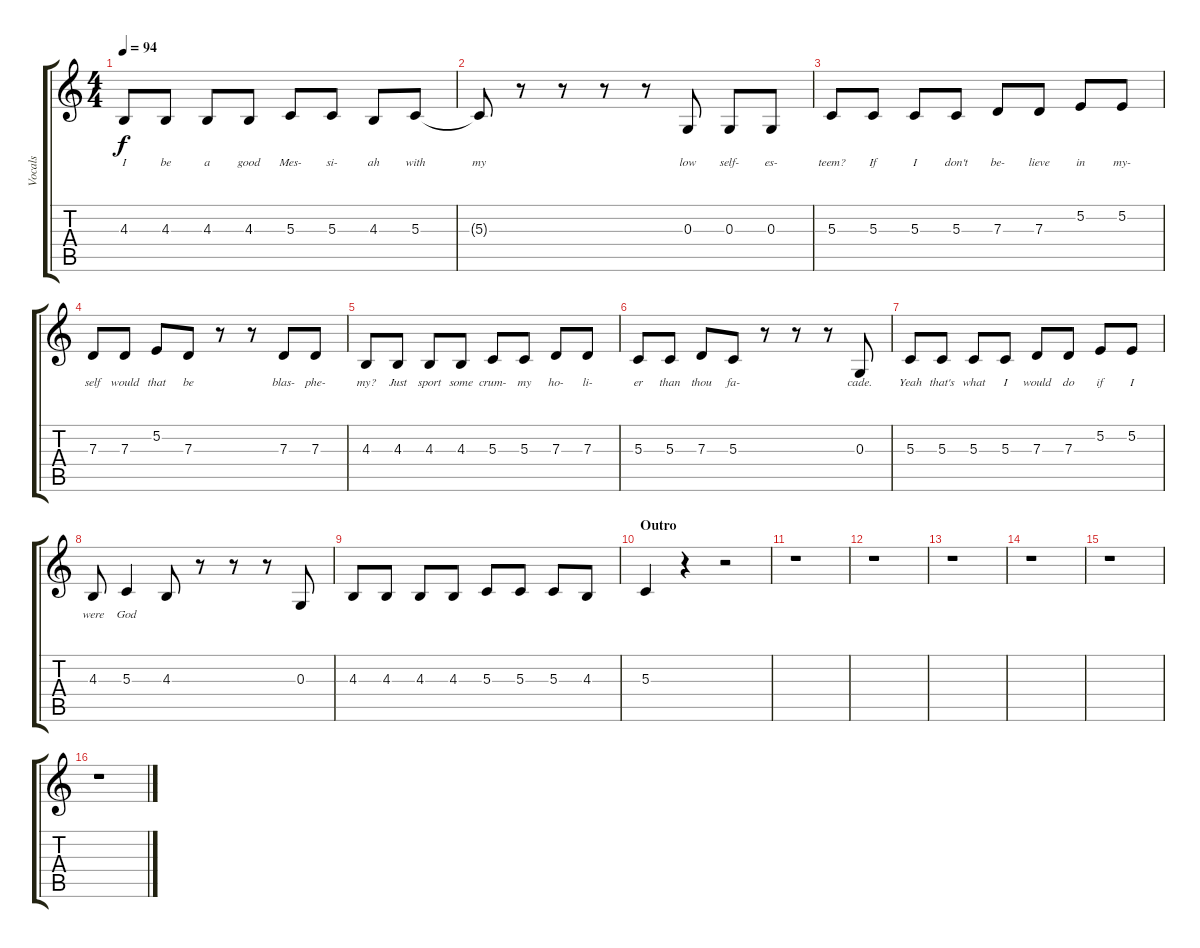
\track ("Vocals" "Vocals") {instrument clarinet}
\staff {score tabs}
\tuning (E4 B3 G3 D3 A2 E2) {hide}
\ts (4 4)
\tempo 94
\clef g2
\ks c
4.3.8{lyrics (0 "I") lyrics (1 "") lyrics (2 "") lyrics (3 "") lyrics (4 "") dy f} 4.3.8{lyrics (0 "be") lyrics (1 "") lyrics (2 "") lyrics (3 "") lyrics (4 "")} 4.3.8{lyrics (0 "a") lyrics (1 "") lyrics (2 "") lyrics (3 "") lyrics (4 "")} 4.3.8{lyrics (0 "good") lyrics (1 "") lyrics (2 "") lyrics (3 "") lyrics (4 "")} 5.3.8{lyrics (0 "Mes-") lyrics (1 "") lyrics (2 "") lyrics (3 "") lyrics (4 "")} 5.3.8{lyrics (0 "si-") lyrics (1 "") lyrics (2 "") lyrics (3 "") lyrics (4 "")} 4.3.8{lyrics (0 "ah") lyrics (1 "") lyrics (2 "") lyrics (3 "") lyrics (4 "")} 5.3.8{lyrics (0 "with") lyrics (1 "") lyrics (2 "") lyrics (3 "") lyrics (4 "")} |
5.3{t}.8{lyrics (0 "my") lyrics (1 "") lyrics (2 "") lyrics (3 "") lyrics (4 "")} r.8 r.8 r.8 r.8 0.3.8{lyrics (0 "low") lyrics (1 "") lyrics (2 "") lyrics (3 "") lyrics (4 "")} 0.3.8{lyrics (0 "self-") lyrics (1 "") lyrics (2 "") lyrics (3 "") lyrics (4 "")} 0.3.8{lyrics (0 "es-") lyrics (1 "") lyrics (2 "") lyrics (3 "") lyrics (4 "")} |
5.3.8{lyrics (0 "teem?") lyrics (1 "") lyrics (2 "") lyrics (3 "") lyrics (4 "")} 5.3.8{lyrics (0 "If") lyrics (1 "") lyrics (2 "") lyrics (3 "") lyrics (4 "")} 5.3.8{lyrics (0 "I") lyrics (1 "") lyrics (2 "") lyrics (3 "") lyrics (4 "")} 5.3.8{lyrics (0 "don't") lyrics (1 "") lyrics (2 "") lyrics (3 "") lyrics (4 "")} 7.3.8{lyrics (0 "be-") lyrics (1 "") lyrics (2 "") lyrics (3 "") lyrics (4 "")} 7.3.8{lyrics (0 "lieve") lyrics (1 "") lyrics (2 "") lyrics (3 "") lyrics (4 "")} 5.2.8{lyrics (0 "in") lyrics (1 "") lyrics (2 "") lyrics (3 "") lyrics (4 "")} 5.2.8{lyrics (0 "my-") lyrics (1 "") lyrics (2 "") lyrics (3 "") lyrics (4 "")} |
7.3.8{lyrics (0 "self") lyrics (1 "") lyrics (2 "") lyrics (3 "") lyrics (4 "")} 7.3.8{lyrics (0 "would") lyrics (1 "") lyrics (2 "") lyrics (3 "") lyrics (4 "")} 5.2.8{lyrics (0 "that") lyrics (1 "") lyrics (2 "") lyrics (3 "") lyrics (4 "")} 7.3.8{lyrics (0 "be") lyrics (1 "") lyrics (2 "") lyrics (3 "") lyrics (4 "")} r.8 r.8 7.3.8{lyrics (0 "blas-") lyrics (1 "") lyrics (2 "") lyrics (3 "") lyrics (4 "")} 7.3.8{lyrics (0 "phe-") lyrics (1 "") lyrics (2 "") lyrics (3 "") lyrics (4 "")} |
4.3.8{lyrics (0 "my?") lyrics (1 "") lyrics (2 "") lyrics (3 "") lyrics (4 "")} 4.3.8{lyrics (0 "Just") lyrics (1 "") lyrics (2 "") lyrics (3 "") lyrics (4 "")} 4.3.8{lyrics (0 "sport") lyrics (1 "") lyrics (2 "") lyrics (3 "") lyrics (4 "")} 4.3.8{lyrics (0 "some") lyrics (1 "") lyrics (2 "") lyrics (3 "") lyrics (4 "")} 5.3.8{lyrics (0 "crum-") lyrics (1 "") lyrics (2 "") lyrics (3 "") lyrics (4 "")} 5.3.8{lyrics (0 "my") lyrics (1 "") lyrics (2 "") lyrics (3 "") lyrics (4 "")} 7.3.8{lyrics (0 "ho-") lyrics (1 "") lyrics (2 "") lyrics (3 "") lyrics (4 "")} 7.3.8{lyrics (0 "li-") lyrics (1 "") lyrics (2 "") lyrics (3 "") lyrics (4 "")} |
5.3.8{lyrics (0 "er") lyrics (1 "") lyrics (2 "") lyrics (3 "") lyrics (4 "")} 5.3.8{lyrics (0 "than") lyrics (1 "") lyrics (2 "") lyrics (3 "") lyrics (4 "")} 7.3.8{lyrics (0 "thou") lyrics (1 "") lyrics (2 "") lyrics (3 "") lyrics (4 "")} 5.3.8{lyrics (0 "fa-") lyrics (1 "") lyrics (2 "") lyrics (3 "") lyrics (4 "")} r.8 r.8 r.8 0.3.8{lyrics (0 "cade.") lyrics (1 "") lyrics (2 "") lyrics (3 "") lyrics (4 "")} |
5.3.8{lyrics (0 "Yeah") lyrics (1 "") lyrics (2 "") lyrics (3 "") lyrics (4 "")} 5.3.8{lyrics (0 "that's") lyrics (1 "") lyrics (2 "") lyrics (3 "") lyrics (4 "")} 5.3.8{lyrics (0 "what") lyrics (1 "") lyrics (2 "") lyrics (3 "") lyrics (4 "")} 5.3.8{lyrics (0 "I") lyrics (1 "") lyrics (2 "") lyrics (3 "") lyrics (4 "")} 7.3.8{lyrics (0 "would") lyrics (1 "") lyrics (2 "") lyrics (3 "") lyrics (4 "")} 7.3.8{lyrics (0 "do") lyrics (1 "") lyrics (2 "") lyrics (3 "") lyrics (4 "")} 5.2.8{lyrics (0 "if") lyrics (1 "") lyrics (2 "") lyrics (3 "") lyrics (4 "")} 5.2.8{lyrics (0 "I") lyrics (1 "") lyrics (2 "") lyrics (3 "") lyrics (4 "")} |
4.3.8{lyrics (0 "were") lyrics (1 "") lyrics (2 "") lyrics (3 "") lyrics (4 "")} 5.3.4{lyrics (0 "God") lyrics (1 "") lyrics (2 "") lyrics (3 "") lyrics (4 "")} 4.3.8 r.8 r.8 r.8 0.3.8 |
4.3.8 4.3.8 4.3.8 4.3.8 5.3.8 5.3.8 5.3.8 4.3.8 |
\section ("" "Outro")
5.3.4 r.4 r.2 |
r.1 |
r.1 |
r.1 |
r.1 |
r.1 |
r.1
